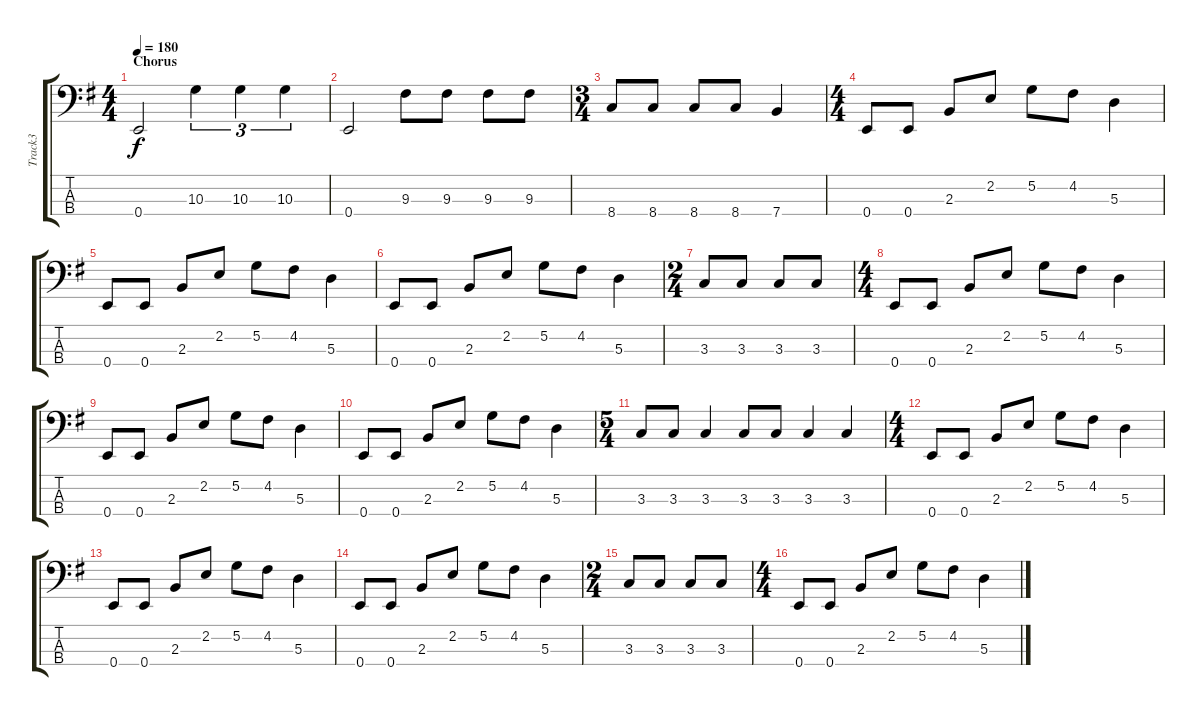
\track ("Track3" "Track3") {instrument electricbassfinger}
\staff {score tabs}
\tuning (G2 D2 A1 E1) {hide}
\ts (4 4)
\section ("" "Chorus")
\tempo 180
\clef f4
\ks g
0.4.2{dy f} 10.3.4{tu (3 2)} 10.3.4{tu (3 2)} 10.3.4{tu (3 2)} |
0.4.2 9.3.8 9.3.8 9.3.8 9.3.8 |
\ts (3 4)
8.4.8 8.4.8 8.4.8 8.4.8 7.4.4 |
\ts (4 4)
0.4.8 0.4.8 2.3.8 2.2.8 5.2.8 4.2.8 5.3.4 |
0.4.8 0.4.8 2.3.8 2.2.8 5.2.8 4.2.8 5.3.4 |
0.4.8 0.4.8 2.3.8 2.2.8 5.2.8 4.2.8 5.3.4 |
\ts (2 4)
3.3.8 3.3.8 3.3.8 3.3.8 |
\ts (4 4)
0.4.8 0.4.8 2.3.8 2.2.8 5.2.8 4.2.8 5.3.4 |
0.4.8 0.4.8 2.3.8 2.2.8 5.2.8 4.2.8 5.3.4 |
0.4.8 0.4.8 2.3.8 2.2.8 5.2.8 4.2.8 5.3.4 |
\ts (5 4)
3.3.8 3.3.8 3.3.4 3.3.8 3.3.8 3.3.4 3.3.4 |
\ts (4 4)
0.4.8 0.4.8 2.3.8 2.2.8 5.2.8 4.2.8 5.3.4 |
0.4.8 0.4.8 2.3.8 2.2.8 5.2.8 4.2.8 5.3.4 |
0.4.8 0.4.8 2.3.8 2.2.8 5.2.8 4.2.8 5.3.4 |
\ts (2 4)
3.3.8 3.3.8 3.3.8 3.3.8 |
\ts (4 4)
0.4.8 0.4.8 2.3.8 2.2.8 5.2.8 4.2.8 5.3.4
